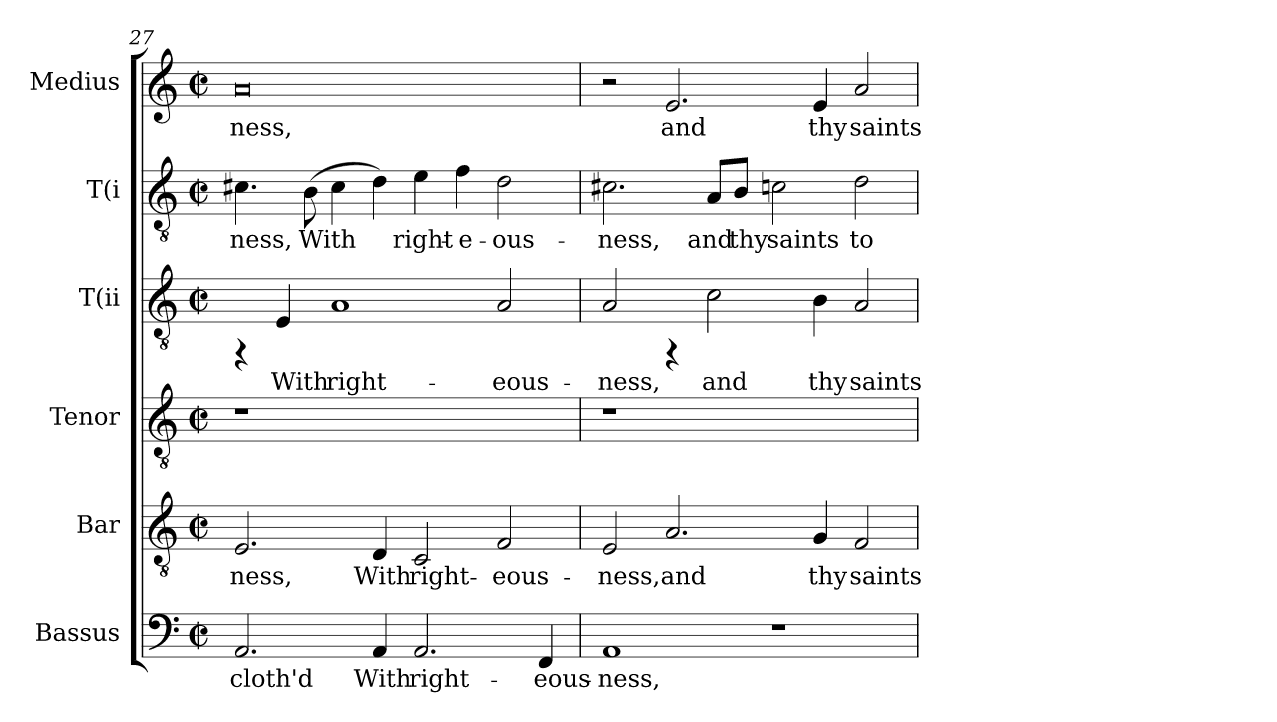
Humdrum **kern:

**kern	**text	**kern	**text	**kern	**kern	**text	**kern	**text	**kern	**text
*part6	*part6	*part5	*part5	*part4	*part3	*part3	*part2	*part2	*part1	*part1
*staff6	*staff6	*staff5	*staff5	*staff4	*staff3	*staff3	*staff2	*staff2	*staff1	*staff1
*I"Bassus	*	*I"Bar	*	*I"Tenor	*I"T(ii	*	*I"T(i	*	*I"Medius	*
*I'B	*	*I'Bar	*	*	*I'T(ii	*	*I'T(i	*	*I'M	*
*clefF4	*	*clefGv2	*	*clefGv2	*clefGv2	*	*clefGv2	*	*clefG2	*
*k[]	*	*k[]	*	*k[]	*k[]	*	*k[]	*	*k[]	*
*C:	*	*C:	*	*C:	*C:	*	*C:	*	*C:	*
*M2/2	*	*M2/2	*	*M2/2	*M2/2	*	*M2/2	*	*M2/2	*
*met(c|)	*	*met(c|)	*	*met(c|)	*met(c|)	*	*met(c|)	*	*met(c|)	*
=27	=27	=27	=27	=27	=27	=27	=27	=27	=27	=27
!	!LO:LY:b:cj	!	!LO:LY:b:cj	!	!	!	!	!LO:LY:b:rj	!	!LO:LY:b:cj
2.AA/	cloth'd	2.E/	-ness,	1r	4rFF	.	4.c#X\	-ness,	0a	-ness,
!	!	!	!	!	!	!LO:LY:b:cj	!	!	!	!
.	.	.	.	.	4E/	With	.	.	.	.
!	!	!	!	!	!	!	!	!LO:LY:b:rj	!	!
.	.	.	.	.	.	.	(>8B\	With	.	.
!	!	!	!	!	!	!LO:LY:b:cj	!	!LO:LY:b:rj	!	!
.	.	.	.	.	1A	right-	4c#\	.	.	.
!	!LO:LY:b:cj	!	!LO:LY:b:cj	!	!	!	!	!LO:LY:b:rj	!	!
4AA/	With	4D/	With	.	.	.	4d\)	.	.	.
!	!LO:LY:b:cj	!	!LO:LY:b:cj	!	!	!	!	!LO:LY:b:rj	!	!
2.AA/	right-	2C/	right-	1ryy	.	.	4e\	right-	.	.
!	!	!	!	!	!	!	!	!LO:LY:b:rj	!	!
.	.	.	.	.	.	.	4f\	-e-	.	.
!	!	!	!LO:LY:b:cj	!	!	!LO:LY:b:cj	!	!LO:LY:b:rj	!	!
.	.	2F/	-eous-	.	2A/	-eous-	2d\	-ous-	.	.
!	!LO:LY:b:cj	!	!	!	!	!	!	!	!	!
4FF/	-eous-	.	.	.	.	.	.	.	.	.
=28	=28	=28	=28	=28	=28	=28	=28	=28	=28	=28
!	!LO:LY:b:cj	!	!LO:LY:b:cj	!	!	!LO:LY:b:cj	!	!LO:LY:b:rj	!	!
1AA	-ness,	2E/	-ness,	1r	2A/	-ness,	2.c#X\	-ness,	2r	.
!	!	!	!LO:LY:b:cj	!	!	!	!	!	!	!LO:LY:b:cj
.	.	2.A/	and	.	4rFF	.	.	.	2.e/	and
!	!	!	!	!	!	!LO:LY:b:cj	!	!LO:LY:b:rj	!	!
.	.	.	.	.	2c\	and	8A/L	and	.	.
!	!	!	!	!	!	!	!	!LO:LY:b:rj	!	!
.	.	.	.	.	.	.	8B/J	thy	.	.
!	!	!	!	!	!	!	!	!LO:LY:b:rj	!	!
1r	.	.	.	1ryy	.	.	2c\	saints	.	.
!	!	!	!LO:LY:b:cj	!	!	!LO:LY:b:cj	!	!	!	!LO:LY:b:cj
.	.	4G/	thy	.	4B\	thy	.	.	4e/	thy
!	!	!	!LO:LY:b:cj	!	!	!LO:LY:b:cj	!	!LO:LY:b:rj	!	!LO:LY:b:cj
.	.	2F/	saints	.	2A/	saints	2d\	to	2a/	saints
=	=	=	=	=	=	=	=	=	=	=
*-	*-	*-	*-	*-	*-	*-	*-	*-	*-	*-
